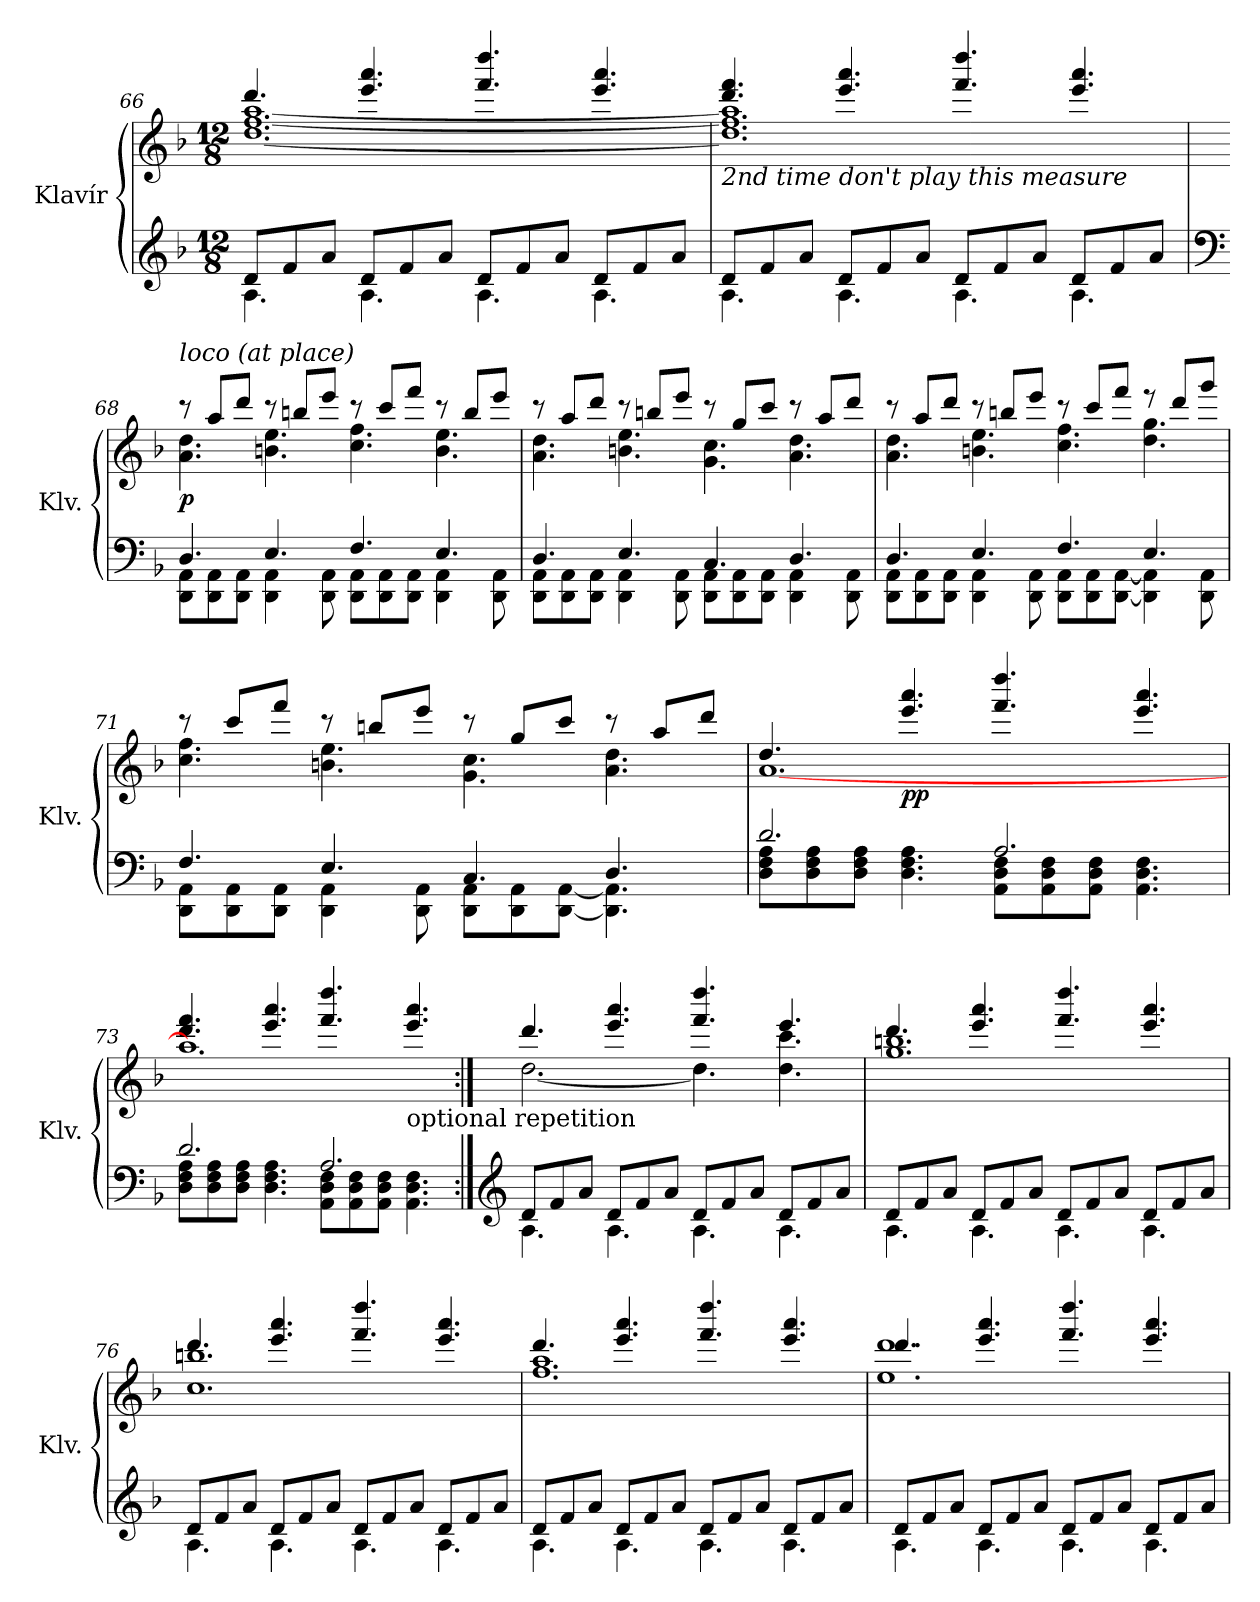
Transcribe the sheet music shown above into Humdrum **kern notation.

**kern	**kern	**dynam
*part1	*part1	*part1
*staff2	*staff1	*staff1/2
*I"Klavír	*	*
*I'Klv.	*	*
!!LO:LB:g=z
*clefG2	*clefG2	*
*k[b-]	*k[b-]	*
*M12/8	*M12/8	*
=66	=66	=66
*^	*^	*
8d/L	4.A\	4.ddd/	[1.dd [1.ff [1.aa	.
8f/	.	.	.	.
8a/J	.	.	.	.
8d/L	4.A\	4.eee/ 4.aaa/	.	.
8f/	.	.	.	.
8a/J	.	.	.	.
8d/L	4.A\	4.fff/ 4.dddd/	.	.
8f/	.	.	.	.
8a/J	.	.	.	.
8d/L	4.A\	4.eee/ 4.aaa/	.	.
8f/	.	.	.	.
8a/J	.	.	.	.
=67	=67	=67	=67	=67
!	!	!LO:TX:b:i:t=2nd time don't play this measure	!	!
8d/L	4.A\	4.ddd/ 4.fff/	1.dd] 1.ff] 1.aa]	.
8f/	.	.	.	.
8a/J	.	.	.	.
8d/L	4.A\	4.eee/ 4.aaa/	.	.
8f/	.	.	.	.
8a/J	.	.	.	.
8d/L	4.A\	4.fff/ 4.dddd/	.	.
8f/	.	.	.	.
8a/J	.	.	.	.
8d/L	4.A\	4.eee/ 4.aaa/	.	.
8f/	.	.	.	.
8a/J	.	.	.	.
!!LO:LB:g=z	!!
=68	=68	=68	=68	=68
*clefF4	*	*	*	*
!	!	!LO:TX:a:i:t=loco (at place)	!	!
!	!	!	!	!LO:DY:b
4.D/	8DD\ 8AA\L	8r	4.a\ 4.dd\	p
.	8DD\ 8AA\	8aa/L	.	.
.	8DD\ 8AA\J	8ddd/J	.	.
4.E/	4DD\ 4AA\	8r	4.bn\ 4.ee\	.
.	.	8bbn/L	.	.
.	8DD\ 8AA\	8eee/J	.	.
4.F/	8DD\ 8AA\L	8r	4.cc\ 4.ff\	.
.	8DD\ 8AA\	8ccc/L	.	.
.	8DD\ 8AA\J	8fff/J	.	.
4.E/	4DD\ 4AA\	8r	4.b\ 4.ee\	.
.	.	8bb/L	.	.
.	8DD\ 8AA\	8eee/J	.	.
=69	=69	=69	=69	=69
4.D/	8DD\ 8AA\L	8r	4.a\ 4.dd\	.
.	8DD\ 8AA\	8aa/L	.	.
.	8DD\ 8AA\J	8ddd/J	.	.
4.E/	4DD\ 4AA\	8r	4.bn\ 4.ee\	.
.	.	8bbn/L	.	.
.	8DD\ 8AA\	8eee/J	.	.
4.C/	8DD\ 8AA\L	8r	4.g\ 4.cc\	.
.	8DD\ 8AA\	8gg/L	.	.
.	8DD\ 8AA\J	8ccc/J	.	.
4.D/	4DD\ 4AA\	8r	4.a\ 4.dd\	.
.	.	8aa/L	.	.
.	8DD\ 8AA\	8ddd/J	.	.
!!LO:LB:g=z	!!
=70	=70	=70	=70	=70
4.D/	8DD\ 8AA\L	8r	4.a\ 4.dd\	.
.	8DD\ 8AA\	8aa/L	.	.
.	8DD\ 8AA\J	8ddd/J	.	.
4.E/	4DD\ 4AA\	8r	4.bn\ 4.ee\	.
.	.	8bbn/L	.	.
.	8DD\ 8AA\	8eee/J	.	.
4.F/	8DD\ 8AA\L	8r	4.cc\ 4.ff\	.
.	8DD\ 8AA\	8ccc/L	.	.
.	[8DD\ [8AA\J	8fff/J	.	.
4.E/	4DD\] 4AA\]	8r	4.dd\ 4.gg\	.
.	.	8ddd/L	.	.
.	8DD\ 8AA\	8ggg/J	.	.
=71	=71	=71	=71	=71
4.F/	8DD\ 8AA\L	8r	4.cc\ 4.ff\	.
.	8DD\ 8AA\	8ccc/L	.	.
.	8DD\ 8AA\J	8fff/J	.	.
4.E/	4DD\ 4AA\	8r	4.bn\ 4.ee\	.
.	.	8bbn/L	.	.
.	8DD\ 8AA\	8eee/J	.	.
4.C/	8DD\ 8AA\L	8r	4.g\ 4.cc\	.
.	8DD\ 8AA\	8gg/L	.	.
.	[8DD\ [8AA\J	8ccc/J	.	.
4.D/	4.DD\] 4.AA\]	8r	4.a\ 4.dd\	.
.	.	8aa/L	.	.
.	.	8ddd/J	.	.
!!LO:LB:g=z	!!
=72	=72	=72	=72	=72
2.d/	8D\ 8F\ 8A\L	4.dd/	[1.a	.
.	8D\ 8F\ 8A\	.	.	.
.	8D\ 8F\ 8A\J	.	.	.
!	!	!	!	!LO:DY:b
.	4.D\ 4.F\ 4.A\	4.eee/ 4.aaa/	.	pp
2.A/	8AA\ 8D\ 8F\L	4.fff/ 4.dddd/	.	.
.	8AA\ 8D\ 8F\	.	.	.
.	8AA\ 8D\ 8F\J	.	.	.
.	4.AA\ 4.D\ 4.F\	4.eee/ 4.aaa/	.	.
=73	=73	=73	=73	=73
2.d/	8D\ 8F\ 8A\L	4.ddd/ 4.fff/	1.aa]	.
.	8D\ 8F\ 8A\	.	.	.
.	8D\ 8F\ 8A\J	.	.	.
.	4.D\ 4.F\ 4.A\	4.eee/ 4.aaa/	.	.
2.A/	8AA\ 8D\ 8F\L	4.fff/ 4.dddd/	.	.
.	8AA\ 8D\ 8F\	.	.	.
.	8AA\ 8D\ 8F\J	.	.	.
!	!	!LO:TX:b:t=optional repetition	!	!
.	4.AA\ 4.D\ 4.F\	4.eee/ 4.aaa/	.	.
=74:|!	=74:|!	=74:|!	=74:|!	=74:|!
*clefG2	*	*	*	*
8d/L	4.A\	4.ddd/	[2.dd\	.
8f/	.	.	.	.
8a/J	.	.	.	.
8d/L	4.A\	4.eee/ 4.aaa/	.	.
8f/	.	.	.	.
8a/J	.	.	.	.
8d/L	4.A\	4.fff/ 4.dddd/	4.dd\]	.
8f/	.	.	.	.
8a/J	.	.	.	.
8d/L	4.A\	4.eee/	4.dd\ 4.ccc\	.
8f/	.	.	.	.
8a/J	.	.	.	.
!!LO:PB:g=z	!!
=75	=75	=75	=75	=75
8d/L	4.A\	4.ddd/	1.gg 1.bbn	.
8f/	.	.	.	.
8a/J	.	.	.	.
8d/L	4.A\	4.eee/ 4.aaa/	.	.
8f/	.	.	.	.
8a/J	.	.	.	.
8d/L	4.A\	4.fff/ 4.dddd/	.	.
8f/	.	.	.	.
8a/J	.	.	.	.
8d/L	4.A\	4.eee/ 4.aaa/	.	.
8f/	.	.	.	.
8a/J	.	.	.	.
=76	=76	=76	=76	=76
8d/L	4.A\	4.ddd/	1.cc 1.bbn	.
8f/	.	.	.	.
8a/J	.	.	.	.
8d/L	4.A\	4.eee/ 4.aaa/	.	.
8f/	.	.	.	.
8a/J	.	.	.	.
8d/L	4.A\	4.fff/ 4.dddd/	.	.
8f/	.	.	.	.
8a/J	.	.	.	.
8d/L	4.A\	4.eee/ 4.aaa/	.	.
8f/	.	.	.	.
8a/J	.	.	.	.
=77	=77	=77	=77	=77
8d/L	4.A\	4.ddd/	1.ff 1.aa	.
8f/	.	.	.	.
8a/J	.	.	.	.
8d/L	4.A\	4.eee/ 4.aaa/	.	.
8f/	.	.	.	.
8a/J	.	.	.	.
8d/L	4.A\	4.fff/ 4.dddd/	.	.
8f/	.	.	.	.
8a/J	.	.	.	.
8d/L	4.A\	4.eee/ 4.aaa/	.	.
8f/	.	.	.	.
8a/J	.	.	.	.
!!LO:LB:g=z	!!
=78	=78	=78	=78	=78
8d/L	4.A\	4.ddd/	1.ee 1.ddd	.
8f/	.	.	.	.
8a/J	.	.	.	.
8d/L	4.A\	4.eee/ 4.aaa/	.	.
8f/	.	.	.	.
8a/J	.	.	.	.
8d/L	4.A\	4.fff/ 4.dddd/	.	.
8f/	.	.	.	.
8a/J	.	.	.	.
8d/L	4.A\	4.eee/ 4.aaa/	.	.
8f/	.	.	.	.
8a/J	.	.	.	.
*v	*v	*	*	*
*	*v	*v	*
=	=	=
*-	*-	*-
